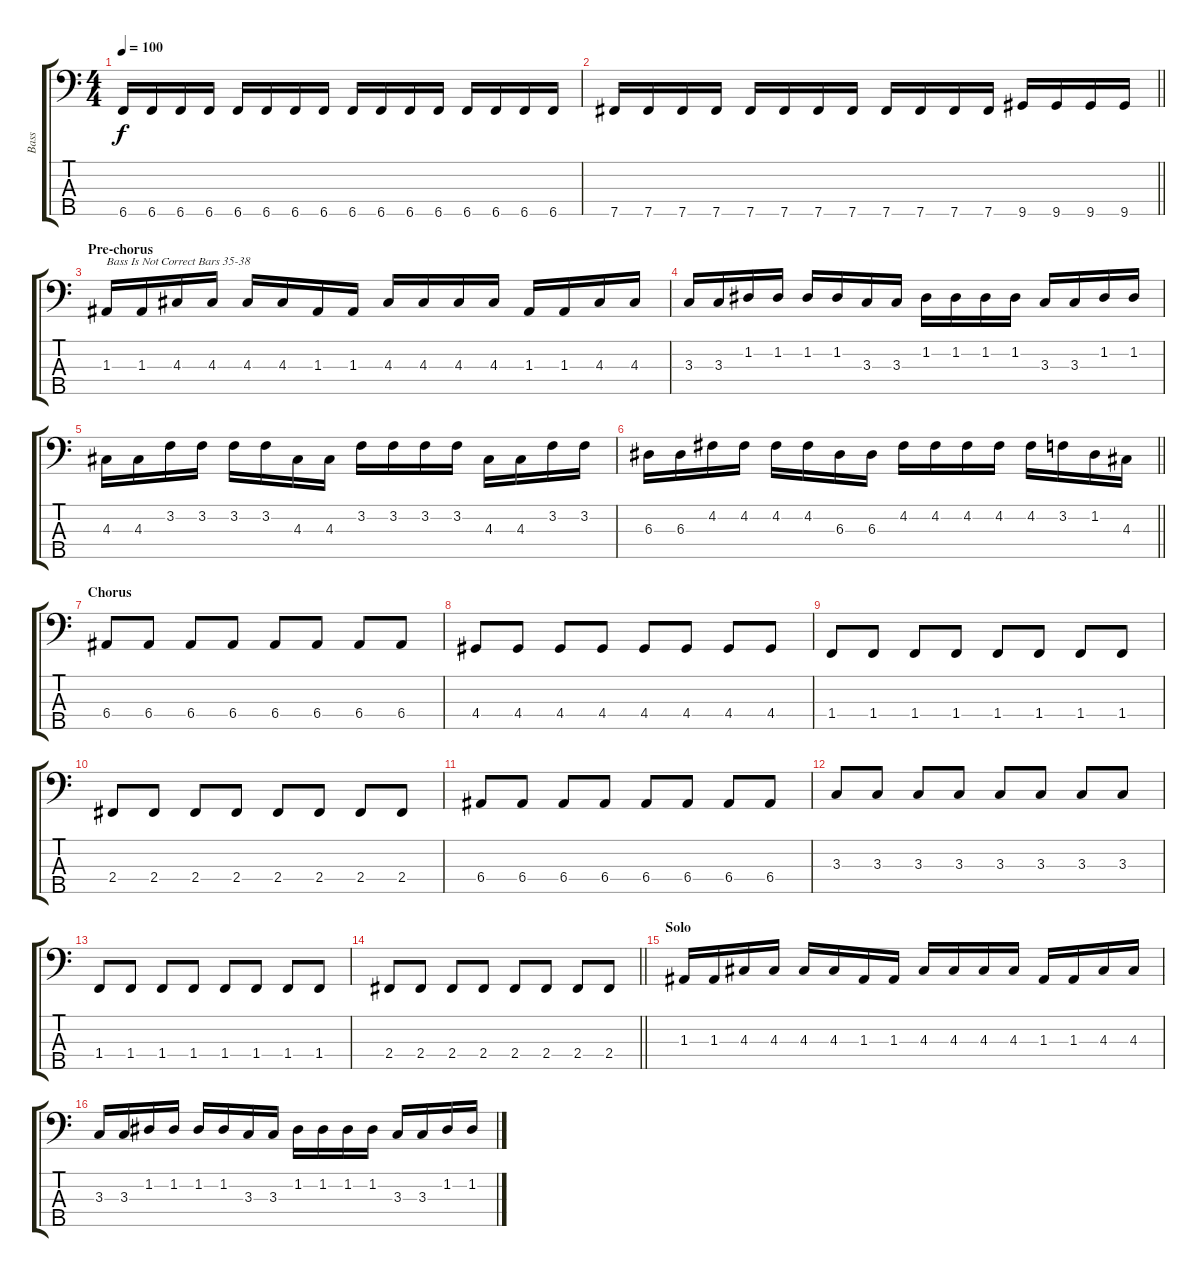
\track ("Bass" "Bass") {instrument electricbassfinger}
\staff {score tabs}
\tuning (G2 D2 A1 E1 B0) {hide}
\ts (4 4)
\tempo 100
\clef f4
\ks c
6.5.16{dy f} 6.5.16 6.5.16 6.5.16 6.5.16 6.5.16 6.5.16 6.5.16 6.5.16 6.5.16 6.5.16 6.5.16 6.5.16 6.5.16 6.5.16 6.5.16 |
\barLineRight lightlight
7.5.16 7.5.16 7.5.16 7.5.16 7.5.16 7.5.16 7.5.16 7.5.16 7.5.16 7.5.16 7.5.16 7.5.16 9.5.16 9.5.16 9.5.16 9.5.16 |
\section ("" "Pre-chorus")
1.3.16{txt "Bass Is Not Correct Bars 35-38"} 1.3.16 4.3.16 4.3.16 4.3.16 4.3.16 1.3.16 1.3.16 4.3.16 4.3.16 4.3.16 4.3.16 1.3.16 1.3.16 4.3.16 4.3.16 |
3.3.16 3.3.16 1.2.16 1.2.16 1.2.16 1.2.16 3.3.16 3.3.16 1.2.16 1.2.16 1.2.16 1.2.16 3.3.16 3.3.16 1.2.16 1.2.16 |
4.3.16 4.3.16 3.2.16 3.2.16 3.2.16 3.2.16 4.3.16 4.3.16 3.2.16 3.2.16 3.2.16 3.2.16 4.3.16 4.3.16 3.2.16 3.2.16 |
\barLineRight lightlight
6.3.16 6.3.16 4.2.16 4.2.16 4.2.16 4.2.16 6.3.16 6.3.16 4.2.16 4.2.16 4.2.16 4.2.16 4.2.16 3.2.16 1.2.16 4.3.16 |
\section ("" "Chorus")
6.4.8 6.4.8 6.4.8 6.4.8 6.4.8 6.4.8 6.4.8 6.4.8 |
4.4.8 4.4.8 4.4.8 4.4.8 4.4.8 4.4.8 4.4.8 4.4.8 |
1.4.8 1.4.8 1.4.8 1.4.8 1.4.8 1.4.8 1.4.8 1.4.8 |
2.4.8 2.4.8 2.4.8 2.4.8 2.4.8 2.4.8 2.4.8 2.4.8 |
6.4.8 6.4.8 6.4.8 6.4.8 6.4.8 6.4.8 6.4.8 6.4.8 |
3.3.8 3.3.8 3.3.8 3.3.8 3.3.8 3.3.8 3.3.8 3.3.8 |
1.4.8 1.4.8 1.4.8 1.4.8 1.4.8 1.4.8 1.4.8 1.4.8 |
\barLineRight lightlight
2.4.8 2.4.8 2.4.8 2.4.8 2.4.8 2.4.8 2.4.8 2.4.8 |
\section ("" "Solo")
1.3.16 1.3.16 4.3.16 4.3.16 4.3.16 4.3.16 1.3.16 1.3.16 4.3.16 4.3.16 4.3.16 4.3.16 1.3.16 1.3.16 4.3.16 4.3.16 |
3.3.16 3.3.16 1.2.16 1.2.16 1.2.16 1.2.16 3.3.16 3.3.16 1.2.16 1.2.16 1.2.16 1.2.16 3.3.16 3.3.16 1.2.16 1.2.16
